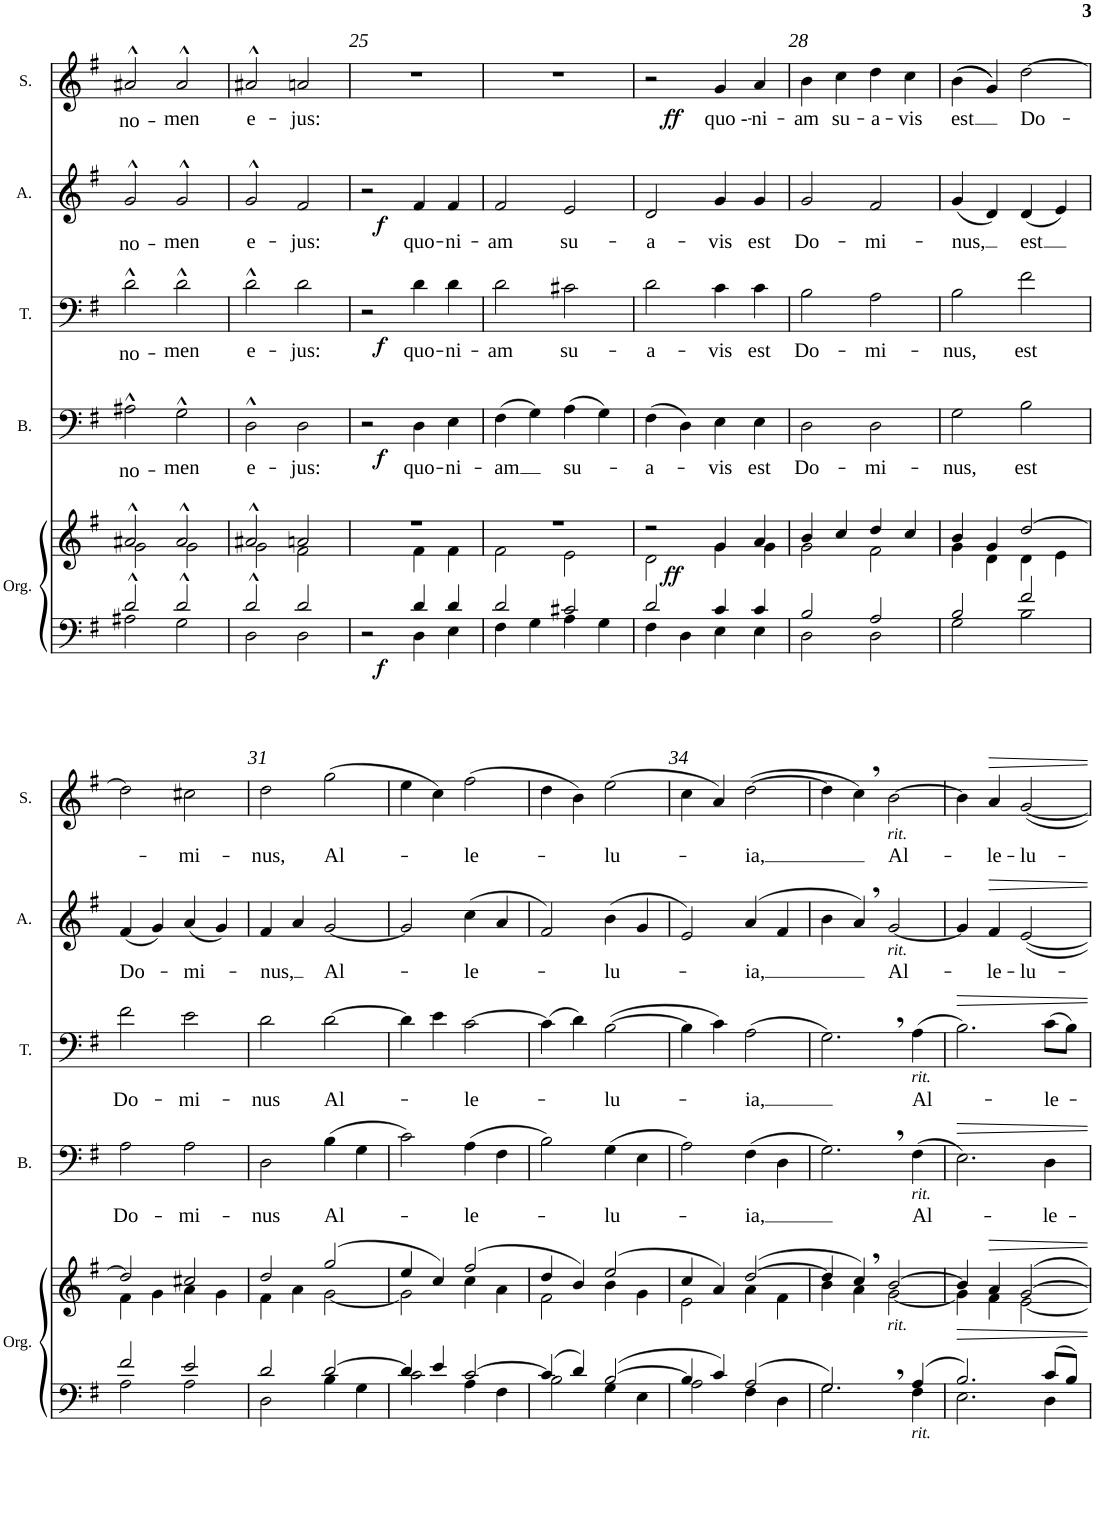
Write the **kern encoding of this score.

**kern	**kern	**dynam	**kern	**text	**dynam	**kern	**text	**dynam	**kern	**text	**dynam	**kern	**text	**dynam
*part5	*part5	*part5	*part4	*part4	*part4	*part3	*part3	*part3	*part2	*part2	*part2	*part1	*part1	*part1
*staff6	*staff5	*staff5/6	*staff4	*staff4	*staff4	*staff3	*staff3	*staff3	*staff2	*staff2	*staff2	*staff1	*staff1	*staff1
*I"Organ	*	*	*I"Bass	*	*	*I"Tenor	*	*	*I"Alto	*	*	*I"Soprano	*	*
*I'Org.	*	*	*I'B.	*	*	*I'T.	*	*	*I'A.	*	*	*I'S.	*	*
!!LO:PB:g=z
*clefF4	*clefG2	*	*clefF4	*	*	*clefF4	*	*	*clefG2	*	*	*clefG2	*	*
*k[f#]	*k[f#]	*	*k[f#]	*	*	*k[f#]	*	*	*k[f#]	*	*	*k[f#]	*	*
*M2/2	*M2/2	*	*M2/2	*	*	*M2/2	*	*	*M2/2	*	*	*M2/2	*	*
*met(c|)	*met(c|)	*	*met(c|)	*	*	*met(c|)	*	*	*met(c|)	*	*	*met(c|)	*	*
=23	=23	=23	=23	=23	=23	=23	=23	=23	=23	=23	=23	=23	=23	=23
*^	*^	*	*	*	*	*	*	*	*	*	*	*	*	*
!	!	!	!	!	!	!LO:LY:b	!	!	!LO:LY:b	!	!	!LO:LY:b	!	!	!LO:LY:b	!
2d^^/	2A#X\	2a#X^^/	2g\	.	2A#X^^\	no-	.	2d^^\	no-	.	2g^^/	no-	.	2a#X^^/	no-	.
!	!	!	!	!	!	!LO:LY:b	!	!	!LO:LY:b	!	!	!LO:LY:b	!	!	!LO:LY:b	!
2d^^/	2G\	2a#^^/	2g\	.	2G^^\	-men	.	2d^^\	-men	.	2g^^/	-men	.	2a#^^/	-men	.
=24	=24	=24	=24	=24	=24	=24	=24	=24	=24	=24	=24	=24	=24	=24	=24	=24
!	!	!	!	!	!	!LO:LY:b	!	!	!LO:LY:b	!	!	!LO:LY:b	!	!	!LO:LY:b	!
2d^^/	2D\	2a#X^^/	2g\	.	2D^^\	e-	.	2d^^\	e-	.	2g^^/	e-	.	2a#X^^/	e-	.
!	!	!	!	!	!	!LO:LY:b	!	!	!LO:LY:b	!	!	!LO:LY:b	!	!	!LO:LY:b	!
2d/	2D\	2an/	2f#\	.	2D\	-jus:	.	2d\	-jus:	.	2f#/	-jus:	.	2an/	-jus:	.
=25	=25	=25	=25	=25	=25	=25	=25	=25	=25	=25	=25	=25	=25	=25	=25	=25
2r	2ryy	1r	2ryy	.	2r	.	.	2r	.	.	2r	.	.	1r	.	.
!	!	!	!	!LO:DY:b=2	!	!LO:LY:b	!LO:DY:b	!	!LO:LY:b	!LO:DY:b	!	!LO:LY:b	!LO:DY:b	!	!	!
4d/	4D\	.	4f#\	f	4D\	quo-	f	4d\	quo-	f	4f#/	quo-	f	.	.	.
!	!	!	!	!	!	!LO:LY:b	!	!	!LO:LY:b	!	!	!LO:LY:b	!	!	!	!
4d/	4E\	.	4f#\	.	4E\	-ni-	.	4d\	-ni-	.	4f#/	-ni-	.	.	.	.
=26	=26	=26	=26	=26	=26	=26	=26	=26	=26	=26	=26	=26	=26	=26	=26	=26
!	!	!	!	!	!	!LO:LY:b	!	!	!LO:LY:b	!	!	!LO:LY:b	!	!	!	!
2d/	4F#\	1r	2f#\	.	(4F#\	-am	.	2d\	-am	.	2f#/	-am	.	1r	.	.
.	4G\	.	.	.	4G\)	.	.	.	.	.	.	.	.	.	.	.
!	!	!	!	!	!	!LO:LY:b	!	!	!LO:LY:b	!	!	!LO:LY:b	!	!	!	!
2c#X/	4A\	.	2e\	.	(4A\	su-	.	2c#X\	su-	.	2e/	su-	.	.	.	.
.	4G\	.	.	.	4G\)	.	.	.	.	.	.	.	.	.	.	.
=27	=27	=27	=27	=27	=27	=27	=27	=27	=27	=27	=27	=27	=27	=27	=27	=27
!	!	!	!	!	!	!LO:LY:b	!	!	!LO:LY:b	!	!	!LO:LY:b	!	!	!	!
2d/	4F#\	2r	2d\	.	(4F#\	-a-	.	2d\	-a-	.	2d/	-a-	.	2r	.	.
.	4D\	.	.	.	4D\)	.	.	.	.	.	.	.	.	.	.	.
!	!	!	!	!LO:DY:b	!	!LO:LY:b	!	!	!LO:LY:b	!	!	!LO:LY:b	!	!	!LO:LY:b	!LO:DY:b
4c/	4E\	4g/	4g\	ff	4E\	-vis	.	4c\	-vis	.	4g/	-vis	.	4g/	quo --	ff
!	!	!	!	!	!	!LO:LY:b	!	!	!LO:LY:b	!	!	!LO:LY:b	!	!	!LO:LY:b	!
4c/	4E\	4a/	4g\	.	4E\	est	.	4c\	est	.	4g/	est	.	4a/	-ni-	.
=28	=28	=28	=28	=28	=28	=28	=28	=28	=28	=28	=28	=28	=28	=28	=28	=28
!	!	!	!	!	!	!LO:LY:b	!	!	!LO:LY:b	!	!	!LO:LY:b	!	!	!LO:LY:b	!
2B/	2D\	4b/	2g\	.	2D\	Do-	.	2B\	Do-	.	2g/	Do-	.	4b\	-am	.
!	!	!	!	!	!	!	!	!	!	!	!	!	!	!	!LO:LY:b	!
.	.	4cc/	.	.	.	.	.	.	.	.	.	.	.	4cc\	su-	.
!	!	!	!	!	!	!LO:LY:b	!	!	!LO:LY:b	!	!	!LO:LY:b	!	!	!LO:LY:b	!
2A/	2D\	4dd/	2f#\	.	2D\	-mi-	.	2A\	-mi-	.	2f#/	-mi-	.	4dd\	-a-	.
!	!	!	!	!	!	!	!	!	!	!	!	!	!	!	!LO:LY:b	!
.	.	4cc/	.	.	.	.	.	.	.	.	.	.	.	4cc\	-vis	.
=29	=29	=29	=29	=29	=29	=29	=29	=29	=29	=29	=29	=29	=29	=29	=29	=29
!	!	!	!	!	!	!LO:LY:b	!	!	!LO:LY:b	!	!	!LO:LY:b	!	!	!LO:LY:b	!
2B/	2G\	4b/	4g\	.	2G\	-nus,	.	2B\	-nus,	.	(4g/	-nus,	.	((4b\	est	.
.	.	4g/	4d\	.	.	.	.	.	.	.	4d/)	.	.	4g/))	.	.
!	!	!	!	!	!	!LO:LY:b	!	!	!LO:LY:b	!	!	!LO:LY:b	!	!	!LO:LY:b	!
2f#/	2B\	[2dd/	4d\	.	2B\	est	.	2f#\	est	.	(4d/	est	.	[2dd\	Do-	.
.	.	.	4e\	.	.	.	.	.	.	.	4e/)	.	.	.	.	.
!!LO:LB:g=z
=30	=30	=30	=30	=30	=30	=30	=30	=30	=30	=30	=30	=30	=30	=30	=30	=30
!	!	!	!	!	!	!LO:LY:b	!	!	!LO:LY:b	!	!	!LO:LY:b	!	!	!	!
2f#/	2A\	2dd/]	4f#\	.	2A\	Do-	.	2f#\	Do-	.	(4f#/	Do-	.	2dd\]	.	.
.	.	.	4g\	.	.	.	.	.	.	.	4g/)	.	.	.	.	.
!	!	!	!	!	!	!LO:LY:b	!	!	!LO:LY:b	!	!	!LO:LY:b	!	!	!LO:LY:b	!
2e/	2A\	2cc#X/	4a\	.	2A\	-mi-	.	2e\	-mi-	.	(4a/	-mi-	.	2cc#X\	-mi-	.
.	.	.	4g\	.	.	.	.	.	.	.	4g/)	.	.	.	.	.
=31	=31	=31	=31	=31	=31	=31	=31	=31	=31	=31	=31	=31	=31	=31	=31	=31
!	!	!	!	!	!	!LO:LY:b	!	!	!LO:LY:b	!	!	!LO:LY:b	!	!	!LO:LY:b	!
2d/	2D\	2dd/	4f#\	.	2D\	-nus	.	2d\	-nus	.	4f#/	-nus,	.	2dd\	-nus,	.
.	.	.	4a\	.	.	.	.	.	.	.	4a/	.	.	.	.	.
!	!	!	!	!	!	!LO:LY:b	!	!	!LO:LY:b	!	!	!LO:LY:b	!	!	!LO:LY:b	!
[2d/	4B\	(2gg/	[2g\	.	(4B\	Al-	.	[2d\	Al-	.	[2g/	Al-	.	(2gg\	Al-	.
.	4G\	.	.	.	4G\	.	.	.	.	.	.	.	.	.	.	.
=32	=32	=32	=32	=32	=32	=32	=32	=32	=32	=32	=32	=32	=32	=32	=32	=32
4d/]	2c\	4ee/	2g\]	.	2c\)	.	.	4d\]	.	.	2g/]	.	.	4ee\	.	.
4e/	.	4cc/)	.	.	.	.	.	4e\	.	.	.	.	.	4cc\)	.	.
!	!	!	!	!	!	!LO:LY:b	!	!	!LO:LY:b	!	!	!LO:LY:b	!	!	!LO:LY:b	!
[2c/	4A\	(2ff#/	4cc\	.	(4A\	-le-	.	[2c\	-le-	.	(4cc\	-le-	.	(2ff#\	-le-	.
.	4F#\	.	4a\	.	4F#\	.	.	.	.	.	4a/	.	.	.	.	.
=33	=33	=33	=33	=33	=33	=33	=33	=33	=33	=33	=33	=33	=33	=33	=33	=33
4c/]	2B\	4dd/	2f#\	.	2B\)	.	.	(4c\]	.	.	2f#/)	.	.	4dd\	.	.
4d/	.	4b/)	.	.	.	.	.	4d\)	.	.	.	.	.	4b\)	.	.
!	!	!	!	!	!	!LO:LY:b	!	!	!LO:LY:b	!	!	!LO:LY:b	!	!	!LO:LY:b	!
[2B/	4G\	(2ee/	4b\	.	(4G\	-lu-	.	([2B\	-lu-	.	(4b\	-lu-	.	(2ee\	-lu-	.
.	4E\	.	4g\	.	4E\	.	.	.	.	.	4g/	.	.	.	.	.
=34	=34	=34	=34	=34	=34	=34	=34	=34	=34	=34	=34	=34	=34	=34	=34	=34
4B/]	2A\	4cc/	2e\	.	2A\)	.	.	4B\]	.	.	2e/)	.	.	4cc\	.	.
4c/	.	4a/)	.	.	.	.	.	4c\)	.	.	.	.	.	4a/)	.	.
!	!	!	!	!	!	!LO:LY:b	!	!	!LO:LY:b	!	!	!LO:LY:b	!	!	!LO:LY:b	!
2A/	4F#\	([2dd/	4a\	.	(4F#\	-ia,	.	(2A\	-ia,	.	(4a/	-ia,	.	([2dd\	-ia,	.
.	4D\	.	4f#\	.	4D\	.	.	.	.	.	4f#/	.	.	.	.	.
=35	=35	=35	=35	=35	=35	=35	=35	=35	=35	=35	=35	=35	=35	=35	=35	=35
2.G,/	2.G\	4dd/]	4b\	.	2.G,\)	.	.	2.G,\)	.	.	4b\	.	.	4dd\]	.	.
.	.	4cc,/)	4a\	.	.	.	.	.	.	.	4a,/)	.	.	4cc,\)	.	.
!	!	!	!	!	!	!	!	!	!	!	!	!	!	!LO:TX:b:i:t=rit.	!	!
!	!	!	!	!	!	!	!	!	!	!	!LO:TX:b:i:t=rit.	!	!	!	!	!
!	!	!LO:TX:b:i:t=rit.	!	!	!	!	!	!	!	!	!	!	!	!	!	!
!	!	!	!	!	!	!	!	!	!	!	!	!LO:LY:b	!	!	!LO:LY:b	!
.	.	[2b/	[2g\	.	.	.	.	.	.	.	[2g/	Al-	.	[2b\	Al-	.
!	!	!	!	!	!	!	!	!LO:TX:b:i:t=rit.	!	!	!	!	!	!	!	!
!	!	!	!	!	!LO:TX:b:i:t=rit.	!	!	!	!	!	!	!	!	!	!	!
!LO:TX:b:i:t=rit.	!	!	!	!	!	!	!	!	!	!	!	!	!	!	!	!
!	!	!	!	!	!	!LO:LY:b	!	!	!LO:LY:b	!	!	!	!	!	!	!
4A/	4F#\	.	.	.	(4F#\	Al-	.	(4A\	Al-	.	.	.	.	.	.	.
=36	=36	=36	=36	=36	=36	=36	=36	=36	=36	=36	=36	=36	=36	=36	=36	=36
2.B/	2.E\	4b/]	4g\]	.	2.E\)	.	.	2.B\)	.	.	4g/]	.	.	4b\]	.	.
!	!	!	!	!	!	!	!	!	!	!	!	!LO:LY:b	!	!	!LO:LY:b	!
.	.	4a/	4f#\	.	.	.	.	.	.	.	4f#/	-le-	.	4a/	-le-	.
!	!	!	!	!	!	!	!	!	!	!	!	!LO:LY:b	!	!	!LO:LY:b	!
.	.	[2g/	[2e\	.	.	.	.	.	.	.	[2e/	-lu-	.	[2g/	-lu-	.
!	!	!	!	!	!	!LO:LY:b	!	!	!LO:LY:b	!	!	!	!	!	!	!
8c/L	4D\	.	.	.	4D\	-le-	.	(8c\L	-le-	.	.	.	.	.	.	.
8B/J	.	.	.	.	.	.	.	8B\J)	.	.	.	.	.	.	.	.
*v	*v	*	*	*	*	*	*	*	*	*	*	*	*	*	*	*
*	*v	*v	*	*	*	*	*	*	*	*	*	*	*	*	*
=	=	=	=	=	=	=	=	=	=	=	=	=	=	=
*-	*-	*-	*-	*-	*-	*-	*-	*-	*-	*-	*-	*-	*-	*-
